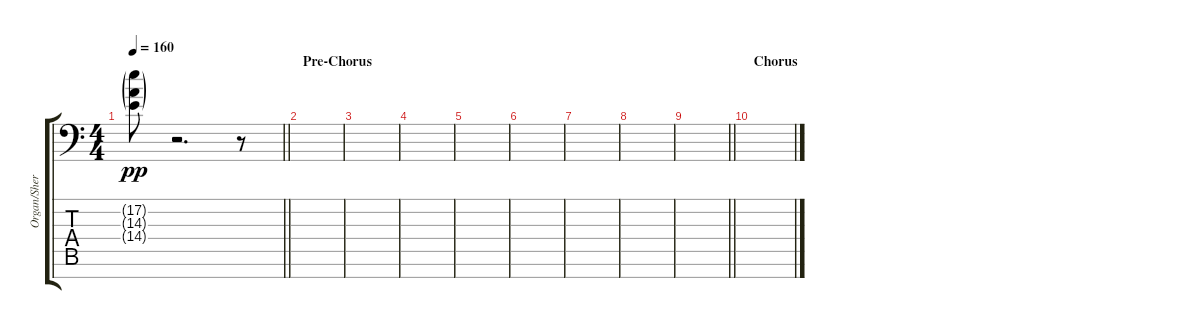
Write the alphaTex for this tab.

\track ("Organ/Sherinian" "Organ/Sher") {instrument lead2sawtooth}
\staff {score tabs}
\tuning (E4 B3 G3 D3 A2 E2 D1) {hide}
\ts (4 4)
\tempo 160
\clef f4
\barLineRight lightlight
\ks c
(17.2{g} 14.3{g} 14.4{g}).8{dy pp} r.2{d} r.8 |
\section ("" "Pre-Chorus")
|
|
|
|
|
|
|
\barLineRight lightlight
|
\section ("" "Chorus")
